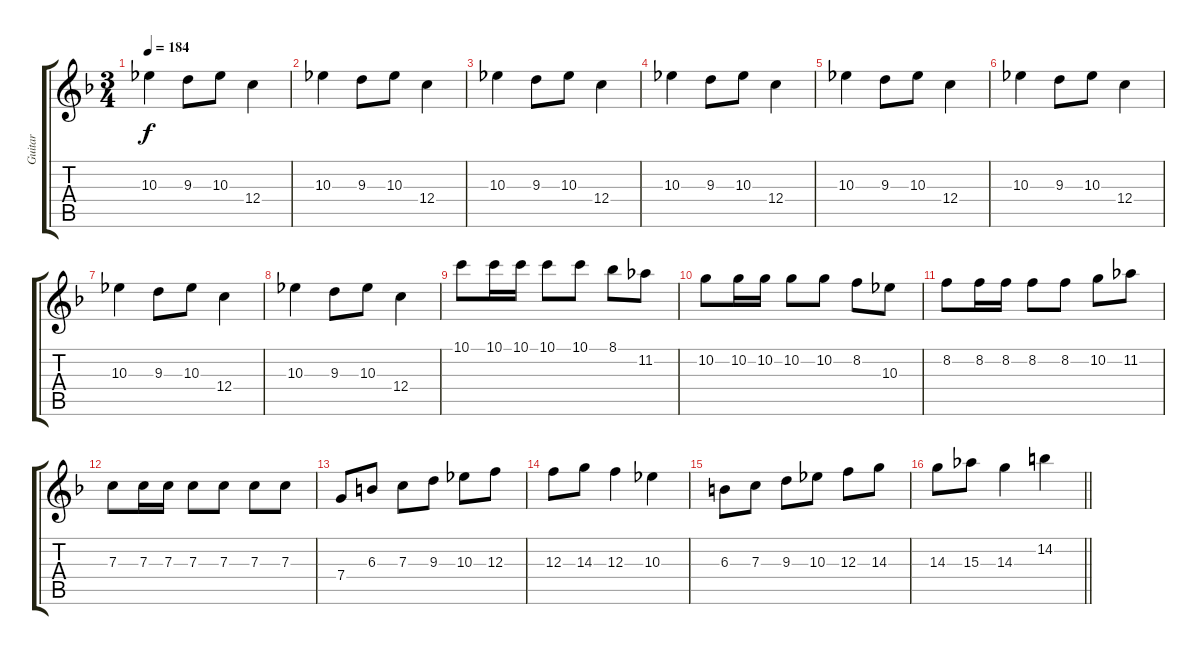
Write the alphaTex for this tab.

\track ("Guitar" "Guitar") {instrument distortionguitar}
\staff {score tabs}
\tuning (D4 A3 F3 C3 G2 C2) {hide}
\ts (3 4)
\tempo 184
\clef g2
\ks f
10.3.4{dy f} 9.3.8 10.3.8 12.4.4 |
10.3.4 9.3.8 10.3.8 12.4.4 |
10.3.4 9.3.8 10.3.8 12.4.4 |
10.3.4 9.3.8 10.3.8 12.4.4 |
10.3.4 9.3.8 10.3.8 12.4.4 |
10.3.4 9.3.8 10.3.8 12.4.4 |
10.3.4 9.3.8 10.3.8 12.4.4 |
10.3.4 9.3.8 10.3.8 12.4.4 |
10.1.8 10.1.16 10.1.16 10.1.8 10.1.8 8.1.8 11.2.8 |
10.2.8 10.2.16 10.2.16 10.2.8 10.2.8 8.2.8 10.3.8 |
8.2.8 8.2.16 8.2.16 8.2.8 8.2.8 10.2.8 11.2.8 |
7.3.8 7.3.16 7.3.16 7.3.8 7.3.8 7.3.8 7.3.8 |
7.4.8 6.3.8 7.3.8 9.3.8 10.3.8 12.3.8 |
12.3.8 14.3.8 12.3.4 10.3.4 |
6.3.8 7.3.8 9.3.8 10.3.8 12.3.8 14.3.8 |
\barLineRight lightlight
14.3.8 15.3.8 14.3.4 14.2.4
